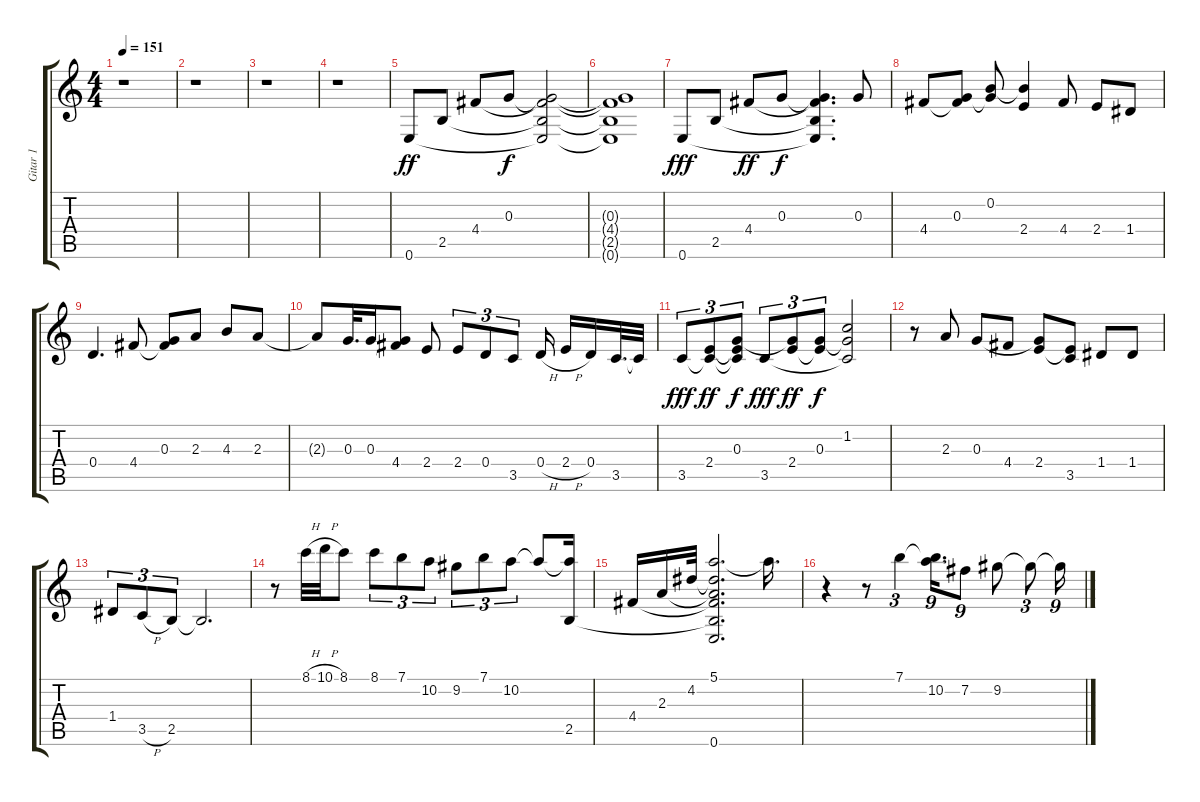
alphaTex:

\track ("Gitar 1" "Gitar 1") {instrument acousticguitarnylon}
\staff {score tabs}
\tuning (E4 B3 G3 D3 A2 E2) {hide}
\ts (4 4)
\tempo 151
\clef g2
\ks c
r.1{dy f} |
r.1 |
r.1 |
r.1 |
0.6.8{dy ff} 2.5.8 4.4.8 0.3.8{dy f} (0.3{t} 4.4{t} 2.5{t} 0.6{t}).2 |
(0.3{t} 4.4{t} 2.5{t} 0.6{t}).1 |
0.6.8{dy fff} 2.5.8 4.4.8{dy ff} 0.3.8{dy f} (0.3{t} 4.4{t} 2.5{t} 0.6{t}).4{d} 0.3.8 |
4.4.8 (0.3 4.4{t}).8 (0.2 0.3{t}).8 (0.2{t} 2.4).4 4.4.8 2.4.8 1.4.8 |
0.4.4{d} 4.4.8 (0.3 4.4{t}).8 2.3.8 4.3.8 2.3.8 |
2.3{t}.8 0.3.32{d} 0.3.16 (0.3{t} 4.4).8 2.4.8 2.4.8{tu (3 2)} 0.4.8{tu (3 2)} 3.5.8{tu (3 2)} 0.4{h}.16 2.4{h}.16 0.4.16 3.5.32{d} 3.5{t}.32 |
3.5.8{tu (3 2) dy fff} (2.4 3.5{t}).8{tu (3 2) dy ff} (0.3 2.4{t} 3.5{t}).8{tu (3 2) dy f} 3.5.8{tu (3 2) dy fff} (0.3{t} 2.4).8{tu (3 2) dy ff} (0.3 2.4{t}).8{tu (3 2) dy f} (1.2 0.3{t} 3.5{t}).2 |
r.8 2.3.8 0.3.8 4.4.8 (0.3{t} 2.4).8 (2.4{t} 3.5).8 1.4.8 1.4.8 |
1.4.8{tu (3 2)} 3.5{h}.8{tu (3 2)} 2.5.8{tu (3 2)} 2.5{t}.2{d} |
r.8 8.1{h}.32 10.1{h}.32 8.1.8 8.1.8{tu (3 2)} 7.1.8{tu (3 2)} 10.2.8{tu (3 2)} 9.2.8{tu (3 2)} 7.1.8{tu (3 2)} 10.2.8{tu (3 2)} 10.2{t}.8 (10.2{t} 2.5).16 |
4.4.16 2.3.16 4.2.32 (5.1 4.2{t} 2.3{t} 4.4{t} 2.5{t} 0.6).2{d} 5.1{t}.16{d} |
r.4 r.8 7.1.4{tu (3 2)} (7.1{t} 10.2).16{d tu (9 8)} 7.2.8{tu (9 8)} 9.2.8 9.2{t}.8{tu (3 2)} 9.2{t}.16{tu (9 8)}
